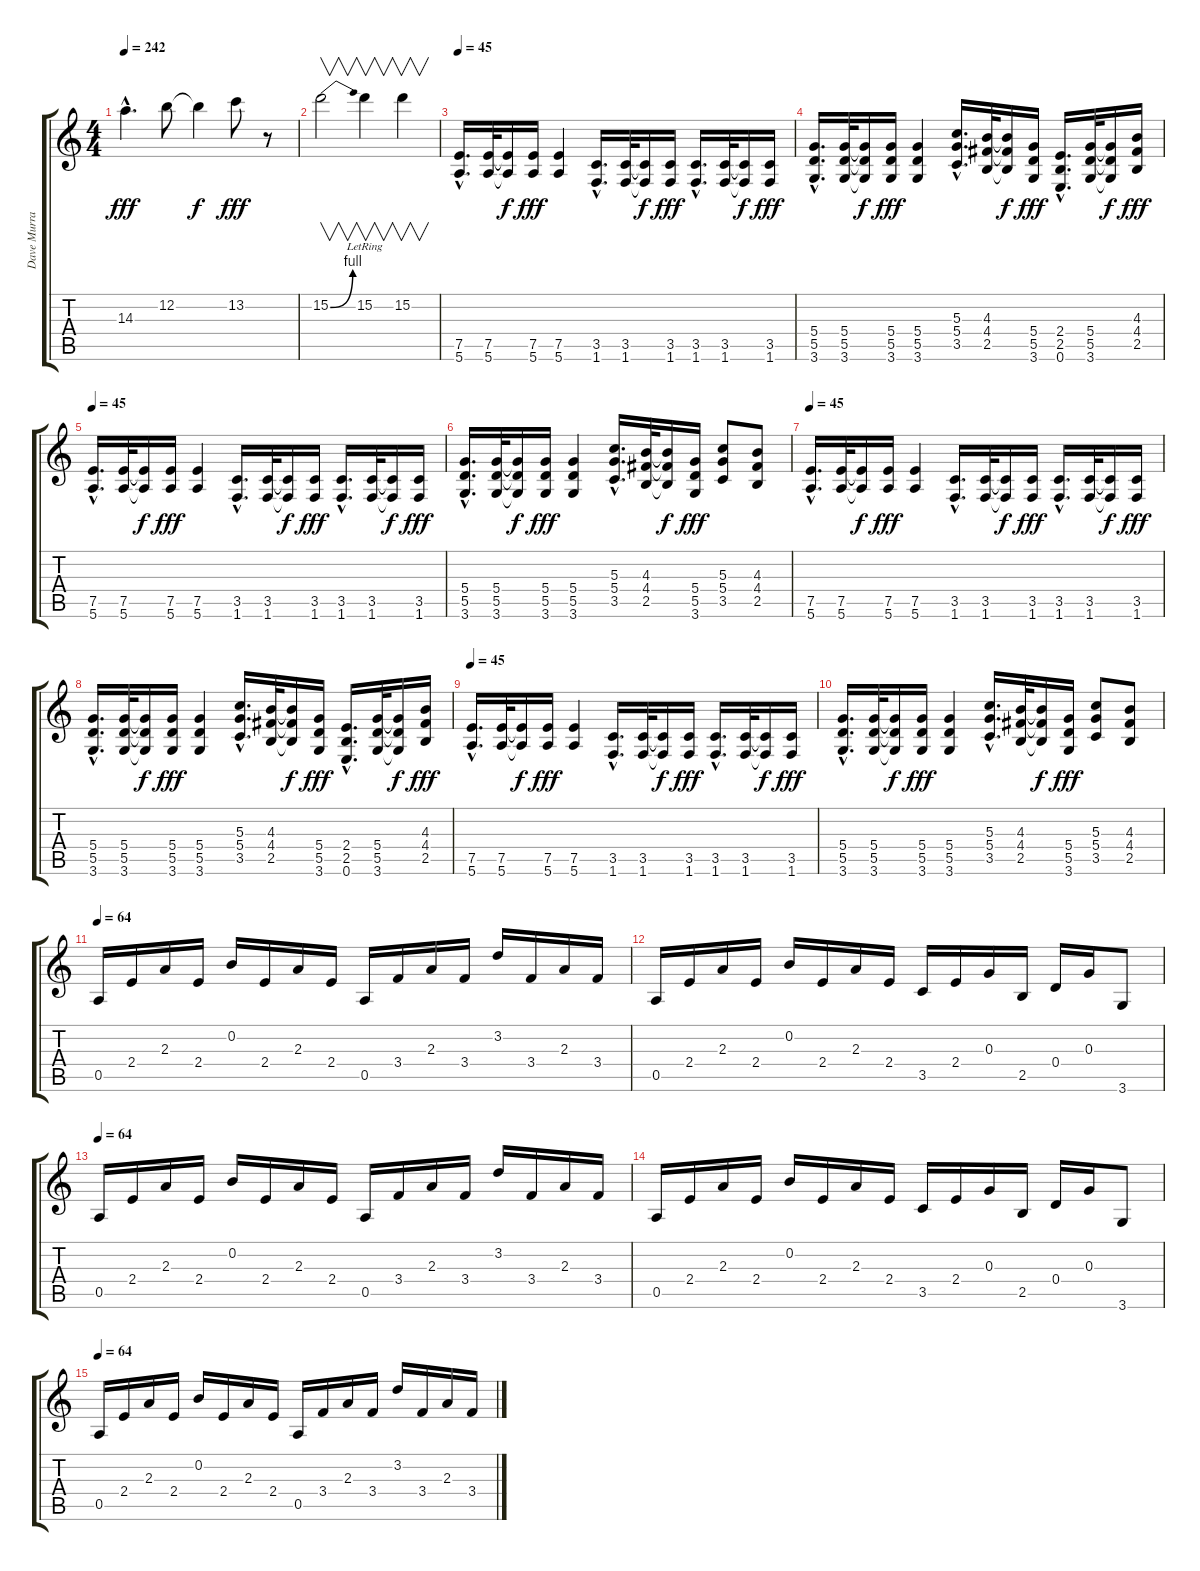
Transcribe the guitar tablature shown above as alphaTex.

\track ("Dave Murray" "Dave Murra") {instrument acousticguitarnylon}
\staff {score tabs}
\tuning (E4 B3 G3 D3 A2 E2) {hide}
\ts (4 4)
\tempo 242
\clef g2
\ks c
14.3{hac}.4{d dy fff} 12.2.8 12.2{t}.4{dy f} 13.2.8{dy fff} r.8 |
15.2{be (bend 0 0 60 4)}.2{v} 15.2{lr}.4{v} 15.2.4{v} |
\tempo 45
(7.5{hac} 5.6{hac}).16{d instrument overdrivenguitar} (7.5 5.6).32 (7.5{t} 5.6{t}).16{dy f} (7.5 5.6).16{dy fff} (7.5 5.6).4 (3.5{hac} 1.6{hac}).16{d} (3.5 1.6).32 (3.5{t} 1.6{t}).16{dy f} (3.5 1.6).16{dy fff} (3.5{hac} 1.6{hac}).16{d} (3.5 1.6).32 (3.5{t} 1.6{t}).16{dy f} (3.5 1.6).16{dy fff} |
(5.4{hac} 5.5{hac} 3.6{hac}).16{d} (5.4 5.5 3.6).32 (5.4{t} 5.5{t} 3.6{t}).16{dy f} (5.4 5.5 3.6).16{dy fff} (5.4 5.5 3.6).4 (5.3{hac} 5.4{hac} 3.5{hac}).16{d} (4.3 4.4 2.5).32 (4.3{t} 4.4{t} 2.5{t}).16{dy f} (5.4 5.5 3.6).16{dy fff} (2.4{hac} 2.5{hac} 0.6{hac}).16{d} (5.4 5.5 3.6).32 (5.4{t} 5.5{t} 3.6{t}).16{dy f} (4.3 4.4 2.5).16{dy fff} |
\tempo 45
(7.5{hac} 5.6{hac}).16{d} (7.5 5.6).32 (7.5{t} 5.6{t}).16{dy f} (7.5 5.6).16{dy fff} (7.5 5.6).4 (3.5{hac} 1.6{hac}).16{d} (3.5 1.6).32 (3.5{t} 1.6{t}).16{dy f} (3.5 1.6).16{dy fff} (3.5{hac} 1.6{hac}).16{d} (3.5 1.6).32 (3.5{t} 1.6{t}).16{dy f} (3.5 1.6).16{dy fff} |
(5.4{hac} 5.5{hac} 3.6{hac}).16{d} (5.4 5.5 3.6).32 (5.4{t} 5.5{t} 3.6{t}).16{dy f} (5.4 5.5 3.6).16{dy fff} (5.4 5.5 3.6).4 (5.3{hac} 5.4{hac} 3.5{hac}).16{d} (4.3 4.4 2.5).32 (4.3{t} 4.4{t} 2.5{t}).16{dy f} (5.4 5.5 3.6).16{dy fff} (5.3 5.4 3.5).8 (4.3 4.4 2.5).8 |
\tempo 45
(7.5{hac} 5.6{hac}).16{d instrument overdrivenguitar} (7.5 5.6).32 (7.5{t} 5.6{t}).16{dy f} (7.5 5.6).16{dy fff} (7.5 5.6).4 (3.5{hac} 1.6{hac}).16{d} (3.5 1.6).32 (3.5{t} 1.6{t}).16{dy f} (3.5 1.6).16{dy fff} (3.5{hac} 1.6{hac}).16{d} (3.5 1.6).32 (3.5{t} 1.6{t}).16{dy f} (3.5 1.6).16{dy fff} |
(5.4{hac} 5.5{hac} 3.6{hac}).16{d} (5.4 5.5 3.6).32 (5.4{t} 5.5{t} 3.6{t}).16{dy f} (5.4 5.5 3.6).16{dy fff} (5.4 5.5 3.6).4 (5.3{hac} 5.4{hac} 3.5{hac}).16{d} (4.3 4.4 2.5).32 (4.3{t} 4.4{t} 2.5{t}).16{dy f} (5.4 5.5 3.6).16{dy fff} (2.4{hac} 2.5{hac} 0.6{hac}).16{d} (5.4 5.5 3.6).32 (5.4{t} 5.5{t} 3.6{t}).16{dy f} (4.3 4.4 2.5).16{dy fff} |
\tempo 45
(7.5{hac} 5.6{hac}).16{d} (7.5 5.6).32 (7.5{t} 5.6{t}).16{dy f} (7.5 5.6).16{dy fff} (7.5 5.6).4 (3.5{hac} 1.6{hac}).16{d} (3.5 1.6).32 (3.5{t} 1.6{t}).16{dy f} (3.5 1.6).16{dy fff} (3.5{hac} 1.6{hac}).16{d} (3.5 1.6).32 (3.5{t} 1.6{t}).16{dy f} (3.5 1.6).16{dy fff} |
(5.4{hac} 5.5{hac} 3.6{hac}).16{d} (5.4 5.5 3.6).32 (5.4{t} 5.5{t} 3.6{t}).16{dy f} (5.4 5.5 3.6).16{dy fff} (5.4 5.5 3.6).4 (5.3{hac} 5.4{hac} 3.5{hac}).16{d} (4.3 4.4 2.5).32 (4.3{t} 4.4{t} 2.5{t}).16{dy f} (5.4 5.5 3.6).16{dy fff} (5.3 5.4 3.5).8 (4.3 4.4 2.5).8 |
\tempo 64
0.5.16 2.4.16 2.3.16 2.4.16 0.2.16 2.4.16 2.3.16 2.4.16 0.5.16 3.4.16 2.3.16 3.4.16 3.2.16 3.4.16 2.3.16 3.4.16 |
0.5.16 2.4.16 2.3.16 2.4.16 0.2.16 2.4.16 2.3.16 2.4.16 3.5.16 2.4.16 0.3.16 2.5.16 0.4.16 0.3.16 3.6.8 |
\tempo 64
0.5.16 2.4.16 2.3.16 2.4.16 0.2.16 2.4.16 2.3.16 2.4.16 0.5.16 3.4.16 2.3.16 3.4.16 3.2.16 3.4.16 2.3.16 3.4.16 |
0.5.16 2.4.16 2.3.16 2.4.16 0.2.16 2.4.16 2.3.16 2.4.16 3.5.16 2.4.16 0.3.16 2.5.16 0.4.16 0.3.16 3.6.8 |
\tempo 64
0.5.16 2.4.16 2.3.16 2.4.16 0.2.16 2.4.16 2.3.16 2.4.16 0.5.16 3.4.16 2.3.16 3.4.16 3.2.16 3.4.16 2.3.16 3.4.16
